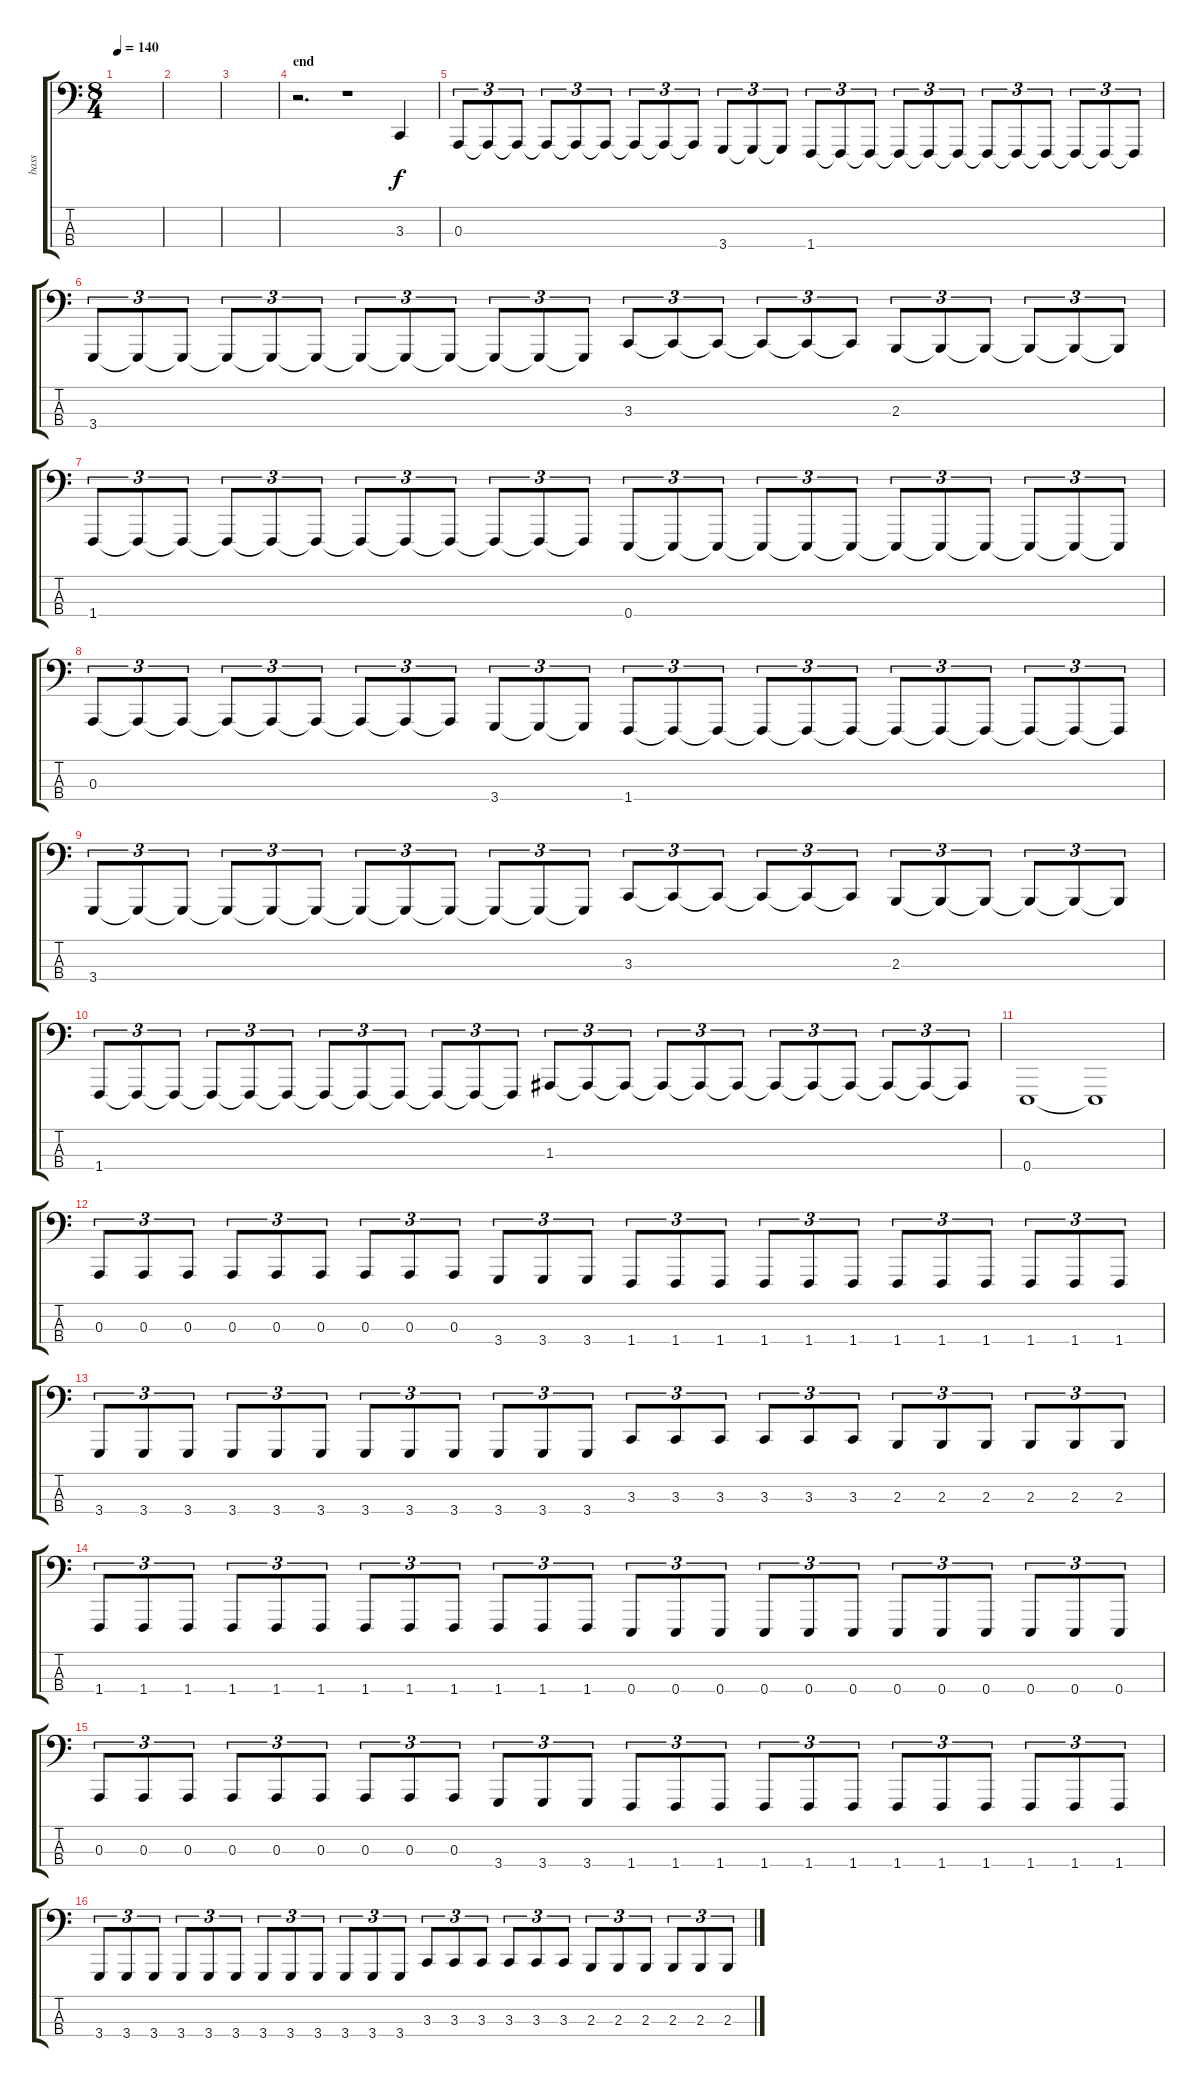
\track ("bass" "bass") {instrument lead8bassandlead}
\staff {score tabs}
\tuning (G2 D2 A1 E1) {hide}
\ts (8 4)
\tempo 140
\clef f4
\ks c
|
|
|
\section ("" "end")
r.2{d} r.1 3.3.4 |
0.3.8{tu (3 2)} 0.3{t}.8{tu (3 2)} 0.3{t}.8{tu (3 2)} 0.3{t}.8{tu (3 2)} 0.3{t}.8{tu (3 2)} 0.3{t}.8{tu (3 2)} 0.3{t}.8{tu (3 2)} 0.3{t}.8{tu (3 2)} 0.3{t}.8{tu (3 2)} 3.4.8{tu (3 2)} 3.4{t}.8{tu (3 2)} 3.4{t}.8{tu (3 2)} 1.4.8{tu (3 2)} 1.4{t}.8{tu (3 2)} 1.4{t}.8{tu (3 2)} 1.4{t}.8{tu (3 2)} 1.4{t}.8{tu (3 2)} 1.4{t}.8{tu (3 2)} 1.4{t}.8{tu (3 2)} 1.4{t}.8{tu (3 2)} 1.4{t}.8{tu (3 2)} 1.4{t}.8{tu (3 2)} 1.4{t}.8{tu (3 2)} 1.4{t}.8{tu (3 2)} |
3.4.8{tu (3 2)} 3.4{t}.8{tu (3 2)} 3.4{t}.8{tu (3 2)} 3.4{t}.8{tu (3 2)} 3.4{t}.8{tu (3 2)} 3.4{t}.8{tu (3 2)} 3.4{t}.8{tu (3 2)} 3.4{t}.8{tu (3 2)} 3.4{t}.8{tu (3 2)} 3.4{t}.8{tu (3 2)} 3.4{t}.8{tu (3 2)} 3.4{t}.8{tu (3 2)} 3.3.8{tu (3 2)} 3.3{t}.8{tu (3 2)} 3.3{t}.8{tu (3 2)} 3.3{t}.8{tu (3 2)} 3.3{t}.8{tu (3 2)} 3.3{t}.8{tu (3 2)} 2.3.8{tu (3 2)} 2.3{t}.8{tu (3 2)} 2.3{t}.8{tu (3 2)} 2.3{t}.8{tu (3 2)} 2.3{t}.8{tu (3 2)} 2.3{t}.8{tu (3 2)} |
1.4.8{tu (3 2)} 1.4{t}.8{tu (3 2)} 1.4{t}.8{tu (3 2)} 1.4{t}.8{tu (3 2)} 1.4{t}.8{tu (3 2)} 1.4{t}.8{tu (3 2)} 1.4{t}.8{tu (3 2)} 1.4{t}.8{tu (3 2)} 1.4{t}.8{tu (3 2)} 1.4{t}.8{tu (3 2)} 1.4{t}.8{tu (3 2)} 1.4{t}.8{tu (3 2)} 0.4.8{tu (3 2)} 0.4{t}.8{tu (3 2)} 0.4{t}.8{tu (3 2)} 0.4{t}.8{tu (3 2)} 0.4{t}.8{tu (3 2)} 0.4{t}.8{tu (3 2)} 0.4{t}.8{tu (3 2)} 0.4{t}.8{tu (3 2)} 0.4{t}.8{tu (3 2)} 0.4{t}.8{tu (3 2)} 0.4{t}.8{tu (3 2)} 0.4{t}.8{tu (3 2)} |
0.3.8{tu (3 2)} 0.3{t}.8{tu (3 2)} 0.3{t}.8{tu (3 2)} 0.3{t}.8{tu (3 2)} 0.3{t}.8{tu (3 2)} 0.3{t}.8{tu (3 2)} 0.3{t}.8{tu (3 2)} 0.3{t}.8{tu (3 2)} 0.3{t}.8{tu (3 2)} 3.4.8{tu (3 2)} 3.4{t}.8{tu (3 2)} 3.4{t}.8{tu (3 2)} 1.4.8{tu (3 2)} 1.4{t}.8{tu (3 2)} 1.4{t}.8{tu (3 2)} 1.4{t}.8{tu (3 2)} 1.4{t}.8{tu (3 2)} 1.4{t}.8{tu (3 2)} 1.4{t}.8{tu (3 2)} 1.4{t}.8{tu (3 2)} 1.4{t}.8{tu (3 2)} 1.4{t}.8{tu (3 2)} 1.4{t}.8{tu (3 2)} 1.4{t}.8{tu (3 2)} |
3.4.8{tu (3 2)} 3.4{t}.8{tu (3 2)} 3.4{t}.8{tu (3 2)} 3.4{t}.8{tu (3 2)} 3.4{t}.8{tu (3 2)} 3.4{t}.8{tu (3 2)} 3.4{t}.8{tu (3 2)} 3.4{t}.8{tu (3 2)} 3.4{t}.8{tu (3 2)} 3.4{t}.8{tu (3 2)} 3.4{t}.8{tu (3 2)} 3.4{t}.8{tu (3 2)} 3.3.8{tu (3 2)} 3.3{t}.8{tu (3 2)} 3.3{t}.8{tu (3 2)} 3.3{t}.8{tu (3 2)} 3.3{t}.8{tu (3 2)} 3.3{t}.8{tu (3 2)} 2.3.8{tu (3 2)} 2.3{t}.8{tu (3 2)} 2.3{t}.8{tu (3 2)} 2.3{t}.8{tu (3 2)} 2.3{t}.8{tu (3 2)} 2.3{t}.8{tu (3 2)} |
1.4.8{tu (3 2)} 1.4{t}.8{tu (3 2)} 1.4{t}.8{tu (3 2)} 1.4{t}.8{tu (3 2)} 1.4{t}.8{tu (3 2)} 1.4{t}.8{tu (3 2)} 1.4{t}.8{tu (3 2)} 1.4{t}.8{tu (3 2)} 1.4{t}.8{tu (3 2)} 1.4{t}.8{tu (3 2)} 1.4{t}.8{tu (3 2)} 1.4{t}.8{tu (3 2)} 1.3.8{tu (3 2)} 1.3{t}.8{tu (3 2)} 1.3{t}.8{tu (3 2)} 1.3{t}.8{tu (3 2)} 1.3{t}.8{tu (3 2)} 1.3{t}.8{tu (3 2)} 1.3{t}.8{tu (3 2)} 1.3{t}.8{tu (3 2)} 1.3{t}.8{tu (3 2)} 1.3{t}.8{tu (3 2)} 1.3{t}.8{tu (3 2)} 1.3{t}.8{tu (3 2)} |
0.4.1 0.4{t}.1 |
0.3.8{tu (3 2)} 0.3.8{tu (3 2)} 0.3.8{tu (3 2)} 0.3.8{tu (3 2)} 0.3.8{tu (3 2)} 0.3.8{tu (3 2)} 0.3.8{tu (3 2)} 0.3.8{tu (3 2)} 0.3.8{tu (3 2)} 3.4.8{tu (3 2)} 3.4.8{tu (3 2)} 3.4.8{tu (3 2)} 1.4.8{tu (3 2)} 1.4.8{tu (3 2)} 1.4.8{tu (3 2)} 1.4.8{tu (3 2)} 1.4.8{tu (3 2)} 1.4.8{tu (3 2)} 1.4.8{tu (3 2)} 1.4.8{tu (3 2)} 1.4.8{tu (3 2)} 1.4.8{tu (3 2)} 1.4.8{tu (3 2)} 1.4.8{tu (3 2)} |
3.4.8{tu (3 2)} 3.4.8{tu (3 2)} 3.4.8{tu (3 2)} 3.4.8{tu (3 2)} 3.4.8{tu (3 2)} 3.4.8{tu (3 2)} 3.4.8{tu (3 2)} 3.4.8{tu (3 2)} 3.4.8{tu (3 2)} 3.4.8{tu (3 2)} 3.4.8{tu (3 2)} 3.4.8{tu (3 2)} 3.3.8{tu (3 2)} 3.3.8{tu (3 2)} 3.3.8{tu (3 2)} 3.3.8{tu (3 2)} 3.3.8{tu (3 2)} 3.3.8{tu (3 2)} 2.3.8{tu (3 2)} 2.3.8{tu (3 2)} 2.3.8{tu (3 2)} 2.3.8{tu (3 2)} 2.3.8{tu (3 2)} 2.3.8{tu (3 2)} |
1.4.8{tu (3 2)} 1.4.8{tu (3 2)} 1.4.8{tu (3 2)} 1.4.8{tu (3 2)} 1.4.8{tu (3 2)} 1.4.8{tu (3 2)} 1.4.8{tu (3 2)} 1.4.8{tu (3 2)} 1.4.8{tu (3 2)} 1.4.8{tu (3 2)} 1.4.8{tu (3 2)} 1.4.8{tu (3 2)} 0.4.8{tu (3 2)} 0.4.8{tu (3 2)} 0.4.8{tu (3 2)} 0.4.8{tu (3 2)} 0.4.8{tu (3 2)} 0.4.8{tu (3 2)} 0.4.8{tu (3 2)} 0.4.8{tu (3 2)} 0.4.8{tu (3 2)} 0.4.8{tu (3 2)} 0.4.8{tu (3 2)} 0.4.8{tu (3 2)} |
0.3.8{tu (3 2)} 0.3.8{tu (3 2)} 0.3.8{tu (3 2)} 0.3.8{tu (3 2)} 0.3.8{tu (3 2)} 0.3.8{tu (3 2)} 0.3.8{tu (3 2)} 0.3.8{tu (3 2)} 0.3.8{tu (3 2)} 3.4.8{tu (3 2)} 3.4.8{tu (3 2)} 3.4.8{tu (3 2)} 1.4.8{tu (3 2)} 1.4.8{tu (3 2)} 1.4.8{tu (3 2)} 1.4.8{tu (3 2)} 1.4.8{tu (3 2)} 1.4.8{tu (3 2)} 1.4.8{tu (3 2)} 1.4.8{tu (3 2)} 1.4.8{tu (3 2)} 1.4.8{tu (3 2)} 1.4.8{tu (3 2)} 1.4.8{tu (3 2)} |
3.4.8{tu (3 2)} 3.4.8{tu (3 2)} 3.4.8{tu (3 2)} 3.4.8{tu (3 2)} 3.4.8{tu (3 2)} 3.4.8{tu (3 2)} 3.4.8{tu (3 2)} 3.4.8{tu (3 2)} 3.4.8{tu (3 2)} 3.4.8{tu (3 2)} 3.4.8{tu (3 2)} 3.4.8{tu (3 2)} 3.3.8{tu (3 2)} 3.3.8{tu (3 2)} 3.3.8{tu (3 2)} 3.3.8{tu (3 2)} 3.3.8{tu (3 2)} 3.3.8{tu (3 2)} 2.3.8{tu (3 2)} 2.3.8{tu (3 2)} 2.3.8{tu (3 2)} 2.3.8{tu (3 2)} 2.3.8{tu (3 2)} 2.3.8{tu (3 2)}
